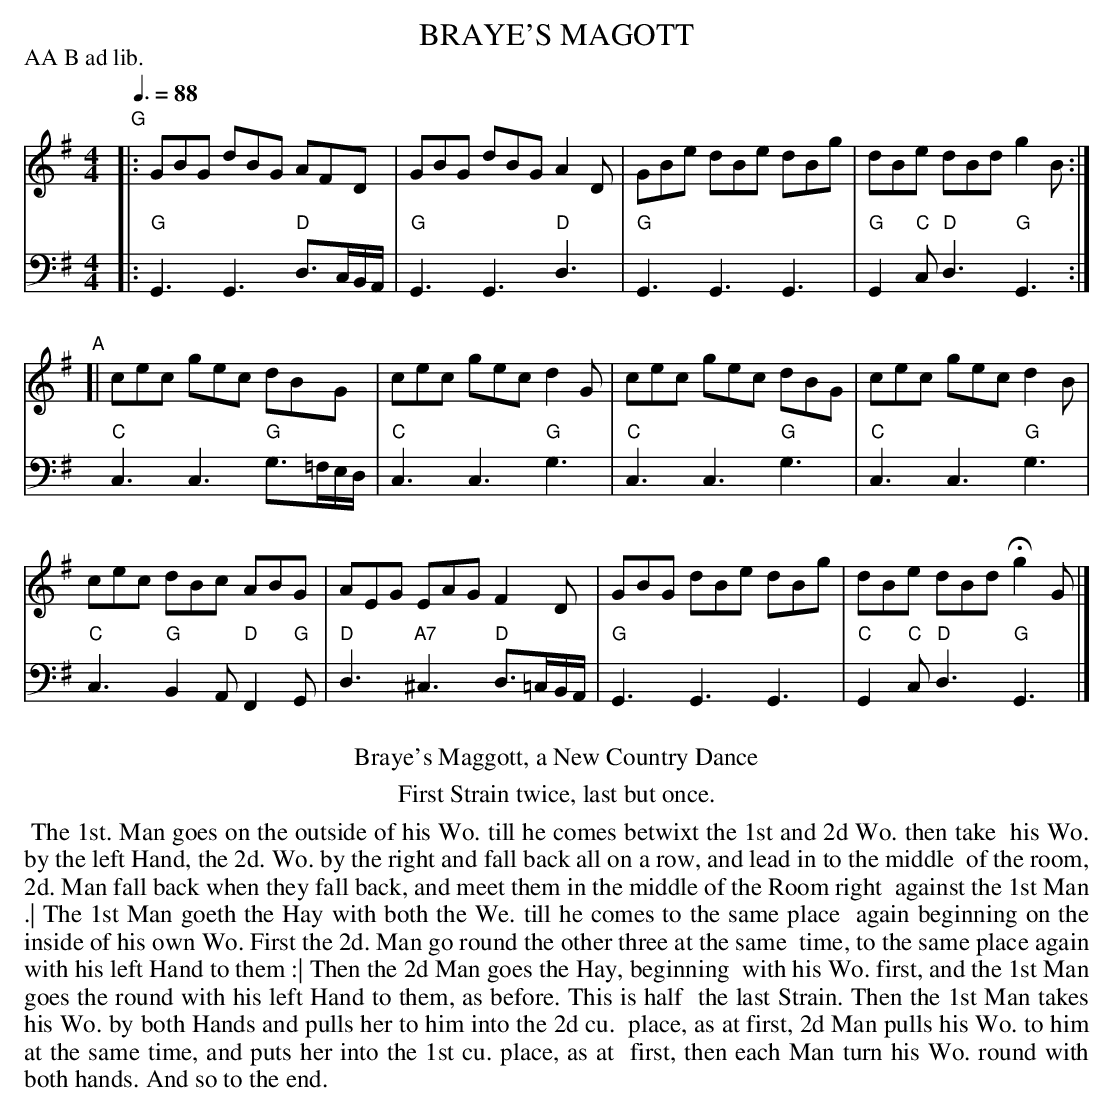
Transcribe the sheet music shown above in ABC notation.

X:1
T:BRAYE'S MAGOTT
L:1/8
P:AA B ad lib.
Q:3/8=88
K:Gmaj
M:4/4
V:1
"G"|:\
GBG dBG AFD | GBG dBG A2D |\
GBe dBe dBg | dBe dBd g2B :|
"A"[|\
cec gec dBG | cec gec d2G |\
cec gec dBG | cec gec d2B |
cec dBc ABG | AEG EAG F2D |\
GBG dBe dBg | dBe dBd Hg2G |]
V:3 clef=bass middle=d
|:\
"G"G3 G3 "D"d>cB/2A/2 | "G"G3 G3 "D"d3 | "G"G3 G3 G3 | "G"G2"C"c "D"d3 "G"G3 :|
"C"c3 c3 "G"g>=fe/2d/2 | "C"c3 c3 "G"g3 | "C"c3 c3 "G"g3 | "C"c3 c3 "G"g3 |
"C"c3 "G"B2A "D"F2"G"G | "D"d3 "A7"^c3 "D"d>=cB/2A/2 | "G"G3 G3 G3 | "C"G2"C"c "D"d3 "G"G3 |]
